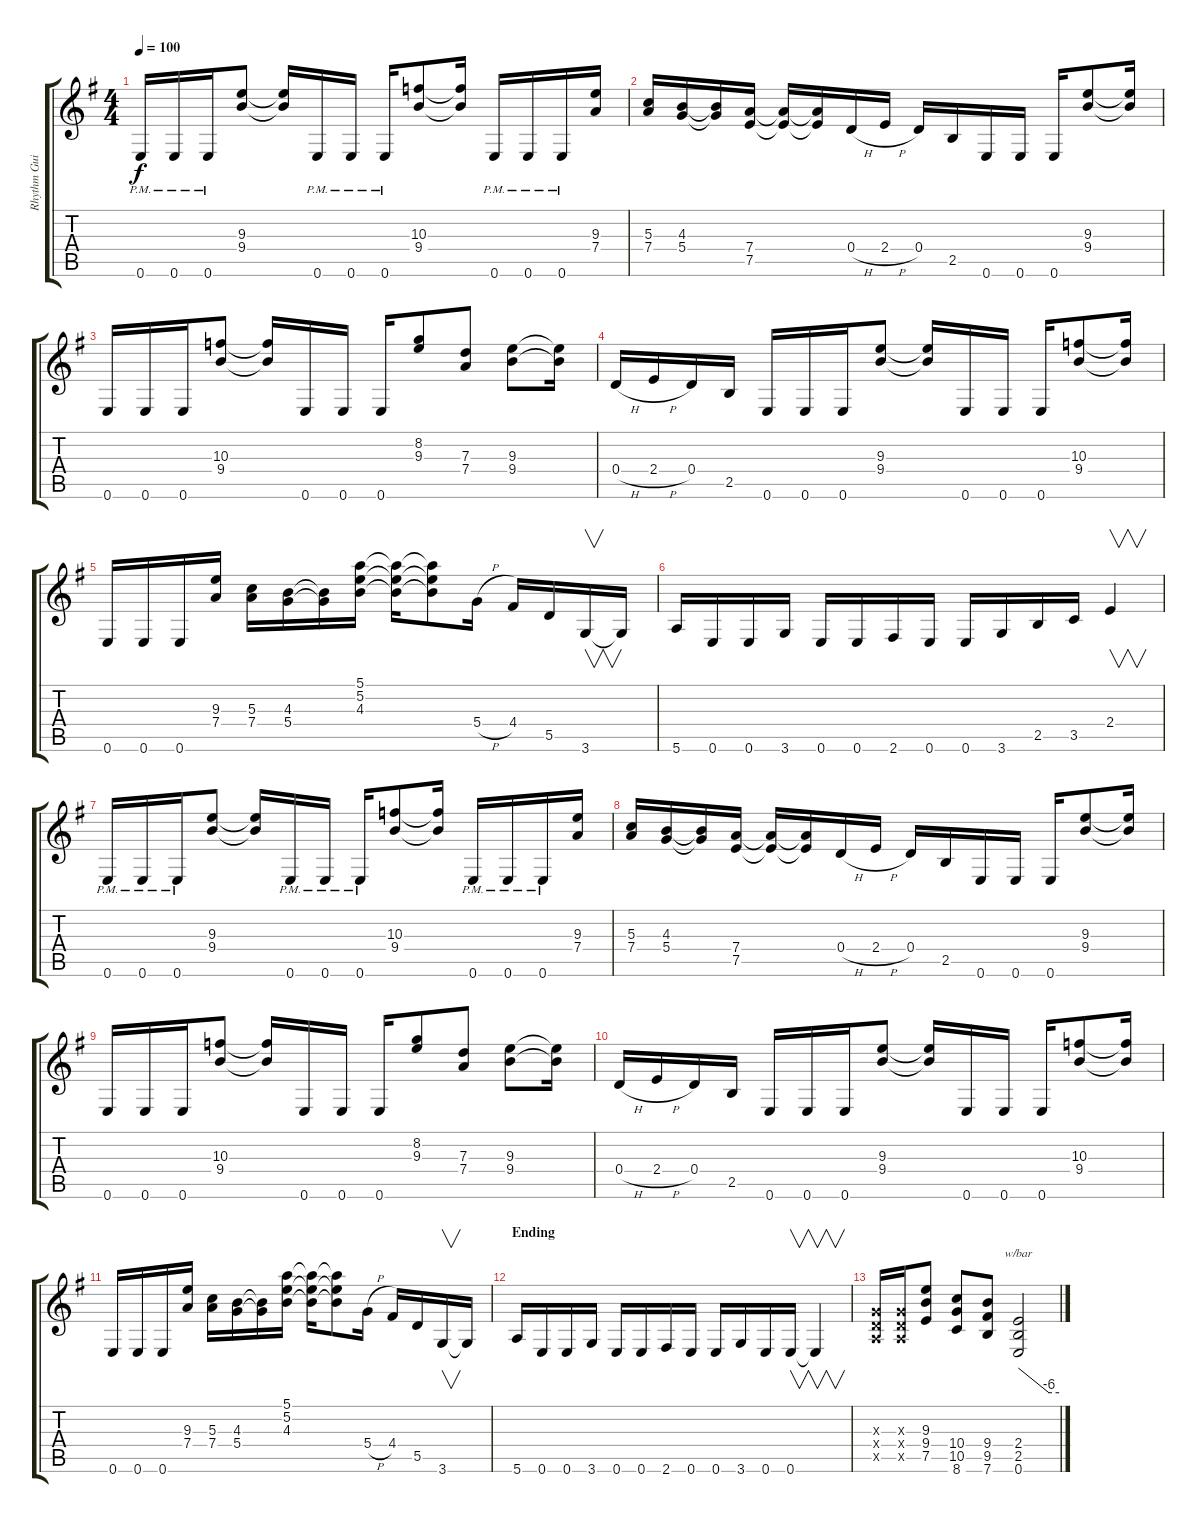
\track ("Rhythm Guitar" "Rhythm Gui") {instrument overdrivenguitar}
\staff {score tabs}
\tuning (E4 B3 G3 D3 A2 E2) {hide}
\ts (4 4)
\tempo 100
\clef g2
\ks eminor
0.6{pm}.16{dy f} 0.6{pm}.16 0.6{pm}.16 (9.3 9.4).8 (9.3{t} 9.4{t}).16 0.6{pm}.16 0.6{pm}.16 0.6{pm}.16 (10.3 9.4).8 (10.3{t} 9.4{t}).16 0.6{pm}.16 0.6{pm}.16 0.6{pm}.16 (9.3 7.4).16 |
(5.3 7.4).16 (4.3 5.4).16 (4.3{t} 5.4{t}).16 (7.4 7.5).16 (7.4{t} 7.5{t}).16 (7.4{t} 7.5{t}).16 0.4{h}.16 2.4{h}.16 0.4.16 2.5.16 0.6.16 0.6.16 0.6.16 (9.3 9.4).8 (9.3{t} 9.4{t}).16 |
0.6.16 0.6.16 0.6.16 (10.3 9.4).8 (10.3{t} 9.4{t}).16 0.6.16 0.6.16 0.6.16 (8.2 9.3).8 (7.3 7.4).8 (9.3 9.4).8 (9.3{t} 9.4{t}).16 |
0.4{h}.16 2.4{h}.16 0.4.16 2.5.16 0.6.16 0.6.16 0.6.16 (9.3 9.4).8 (9.3{t} 9.4{t}).16 0.6.16 0.6.16 0.6.16 (10.3 9.4).8 (10.3{t} 9.4{t}).16 |
0.6.16 0.6.16 0.6.16 (9.3 7.4).16 (5.3 7.4).16 (4.3 5.4).16 (4.3{t} 5.4{t}).16 (5.1 5.2 4.3).16 (5.1{t} 5.2{t} 4.3{t}).16 (5.1{t} 5.2{t} 4.3{t}).8 5.4{h}.16 4.4.16 5.5.16 3.6.16{v} 3.6{t}.16 |
5.6.16 0.6.16 0.6.16 3.6.16 0.6.16 0.6.16 2.6.16 0.6.16 0.6.16 3.6.16 2.5.16 3.5.16 2.4.4{v} |
0.6{pm}.16 0.6{pm}.16 0.6{pm}.16 (9.3 9.4).8 (9.3{t} 9.4{t}).16 0.6{pm}.16 0.6{pm}.16 0.6{pm}.16 (10.3 9.4).8 (10.3{t} 9.4{t}).16 0.6{pm}.16 0.6{pm}.16 0.6{pm}.16 (9.3 7.4).16 |
(5.3 7.4).16 (4.3 5.4).16 (4.3{t} 5.4{t}).16 (7.4 7.5).16 (7.4{t} 7.5{t}).16 (7.4{t} 7.5{t}).16 0.4{h}.16 2.4{h}.16 0.4.16 2.5.16 0.6.16 0.6.16 0.6.16 (9.3 9.4).8 (9.3{t} 9.4{t}).16 |
0.6.16 0.6.16 0.6.16 (10.3 9.4).8 (10.3{t} 9.4{t}).16 0.6.16 0.6.16 0.6.16 (8.2 9.3).8 (7.3 7.4).8 (9.3 9.4).8 (9.3{t} 9.4{t}).16 |
0.4{h}.16 2.4{h}.16 0.4.16 2.5.16 0.6.16 0.6.16 0.6.16 (9.3 9.4).8 (9.3{t} 9.4{t}).16 0.6.16 0.6.16 0.6.16 (10.3 9.4).8 (10.3{t} 9.4{t}).16 |
0.6.16 0.6.16 0.6.16 (9.3 7.4).16 (5.3 7.4).16 (4.3 5.4).16 (4.3{t} 5.4{t}).16 (5.1 5.2 4.3).16 (5.1{t} 5.2{t} 4.3{t}).16 (5.1{t} 5.2{t} 4.3{t}).8 5.4{h}.16 4.4.16 5.5.16 3.6.16{v} 3.6{t}.16 |
\section ("" "Ending")
5.6.16 0.6.16 0.6.16 3.6.16 0.6.16 0.6.16 2.6.16 0.6.16 0.6.16 3.6.16 0.6.16 0.6.16{v} 0.6{t}.4{v} |
(0.3{x} 0.4{x} 0.5{x}).16 (0.3{x} 0.4{x} 0.5{x}).16 (9.3 9.4 7.5).8 (10.4 10.5 8.6).8 (9.4 9.5 7.6).8 (2.4 2.5 0.6).2{tbe (custom default 0 0 45 -24 60 -24)}
